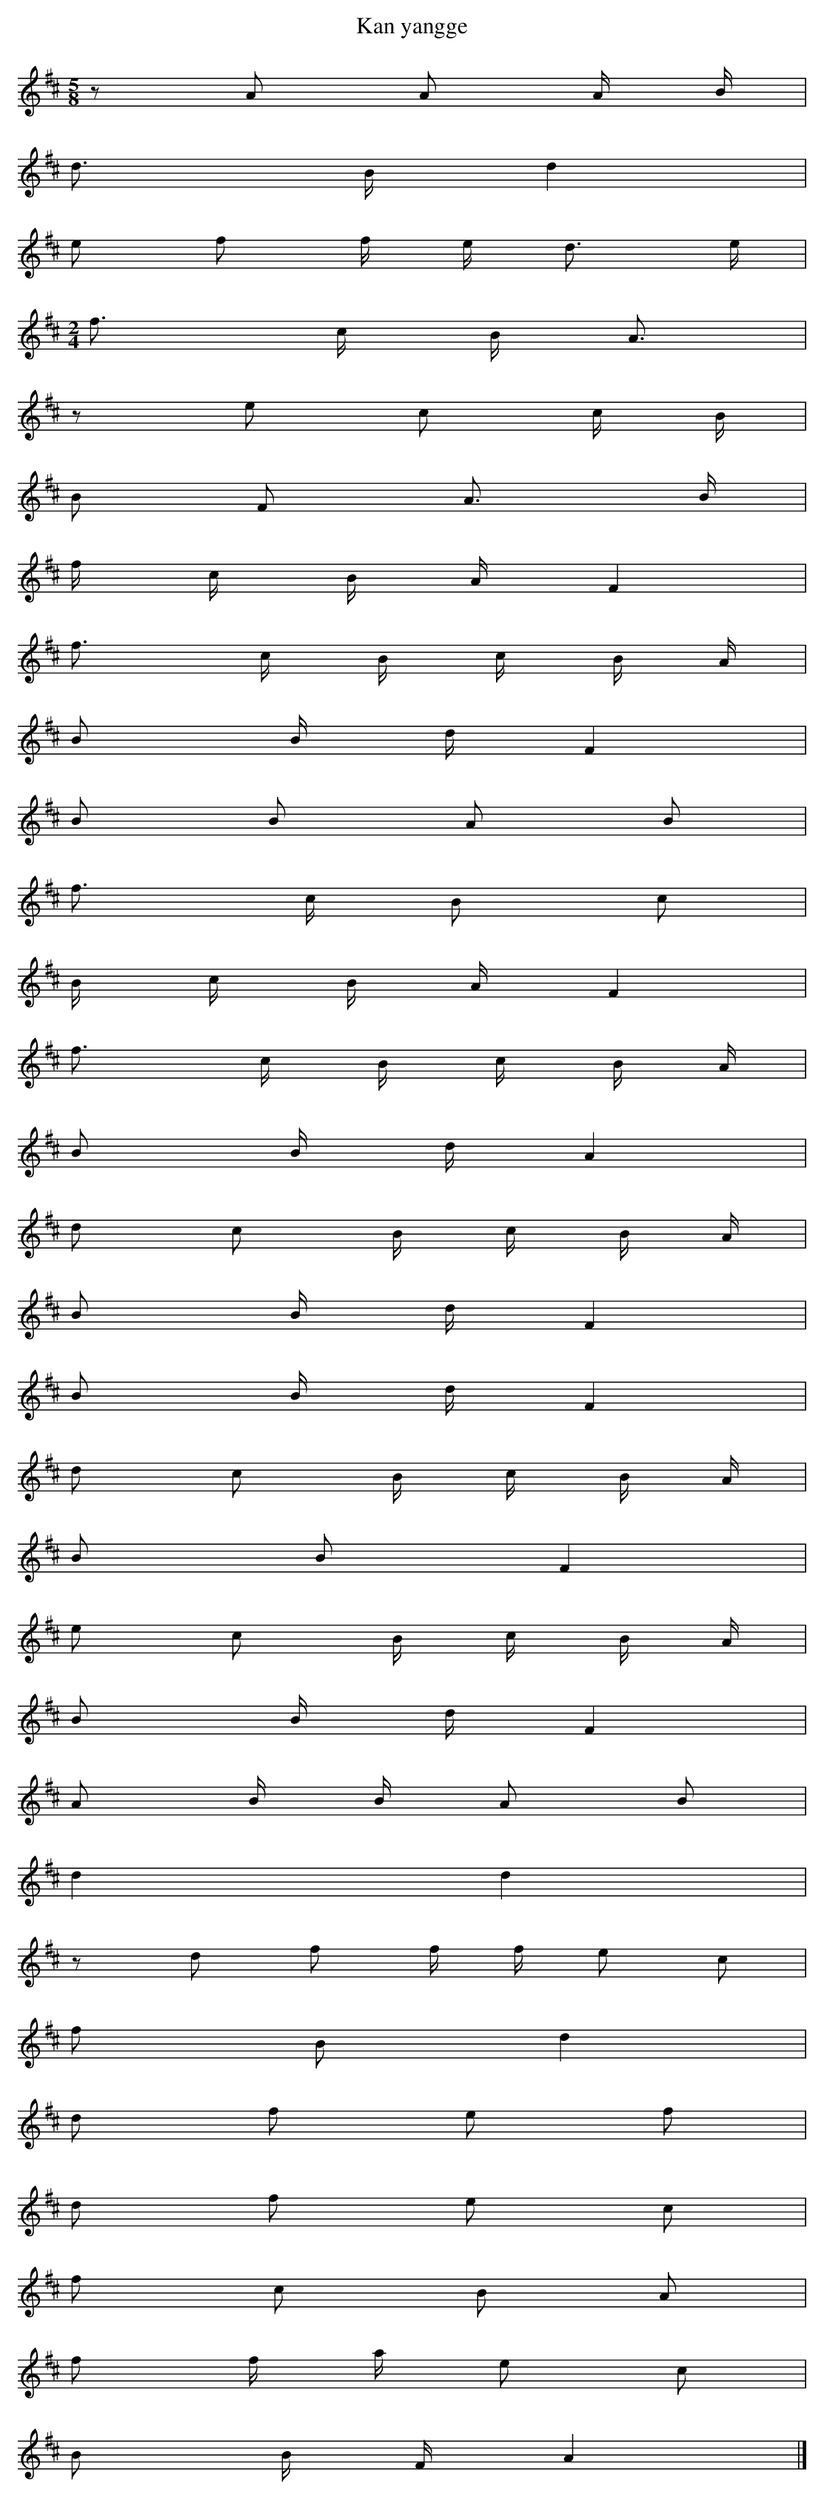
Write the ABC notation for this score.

X:1
T: Kan yangge
L: 1/8
M: 5/8
K: D
z A A A/ B/ [I:setbarnb 1]|
d> Bd2 |
e f f/ e< d e/ |
[M:2/4]f> c B/ A3/ |
z e c c/ B/ |
B F A3/ B/ |
f/ c/ B/ A/F2 |
f> c B/ c/ B/ A/ |
B B/ d/F2 |
B B A B |
f> c B c |
B/ c/ B/ A/F2 |
f> c B/ c/ B/ A/ |
B B/ d/A2 |
d c B/ c/ B/ A/ |
B B/ d/F2 |
B B/ d/F2 |
d c B/ c/ B/ A/ |
B BF2 |
e c B/ c/ B/ A/ |
B B/ d/F2 |
A B/ B/ A B |
d2d2 |
z d f f/ f/ e c |
f Bd2 |
d f e f |
d f e c |
f c B A |
f f/ a/ e c |
B B/ F/A2 |]
